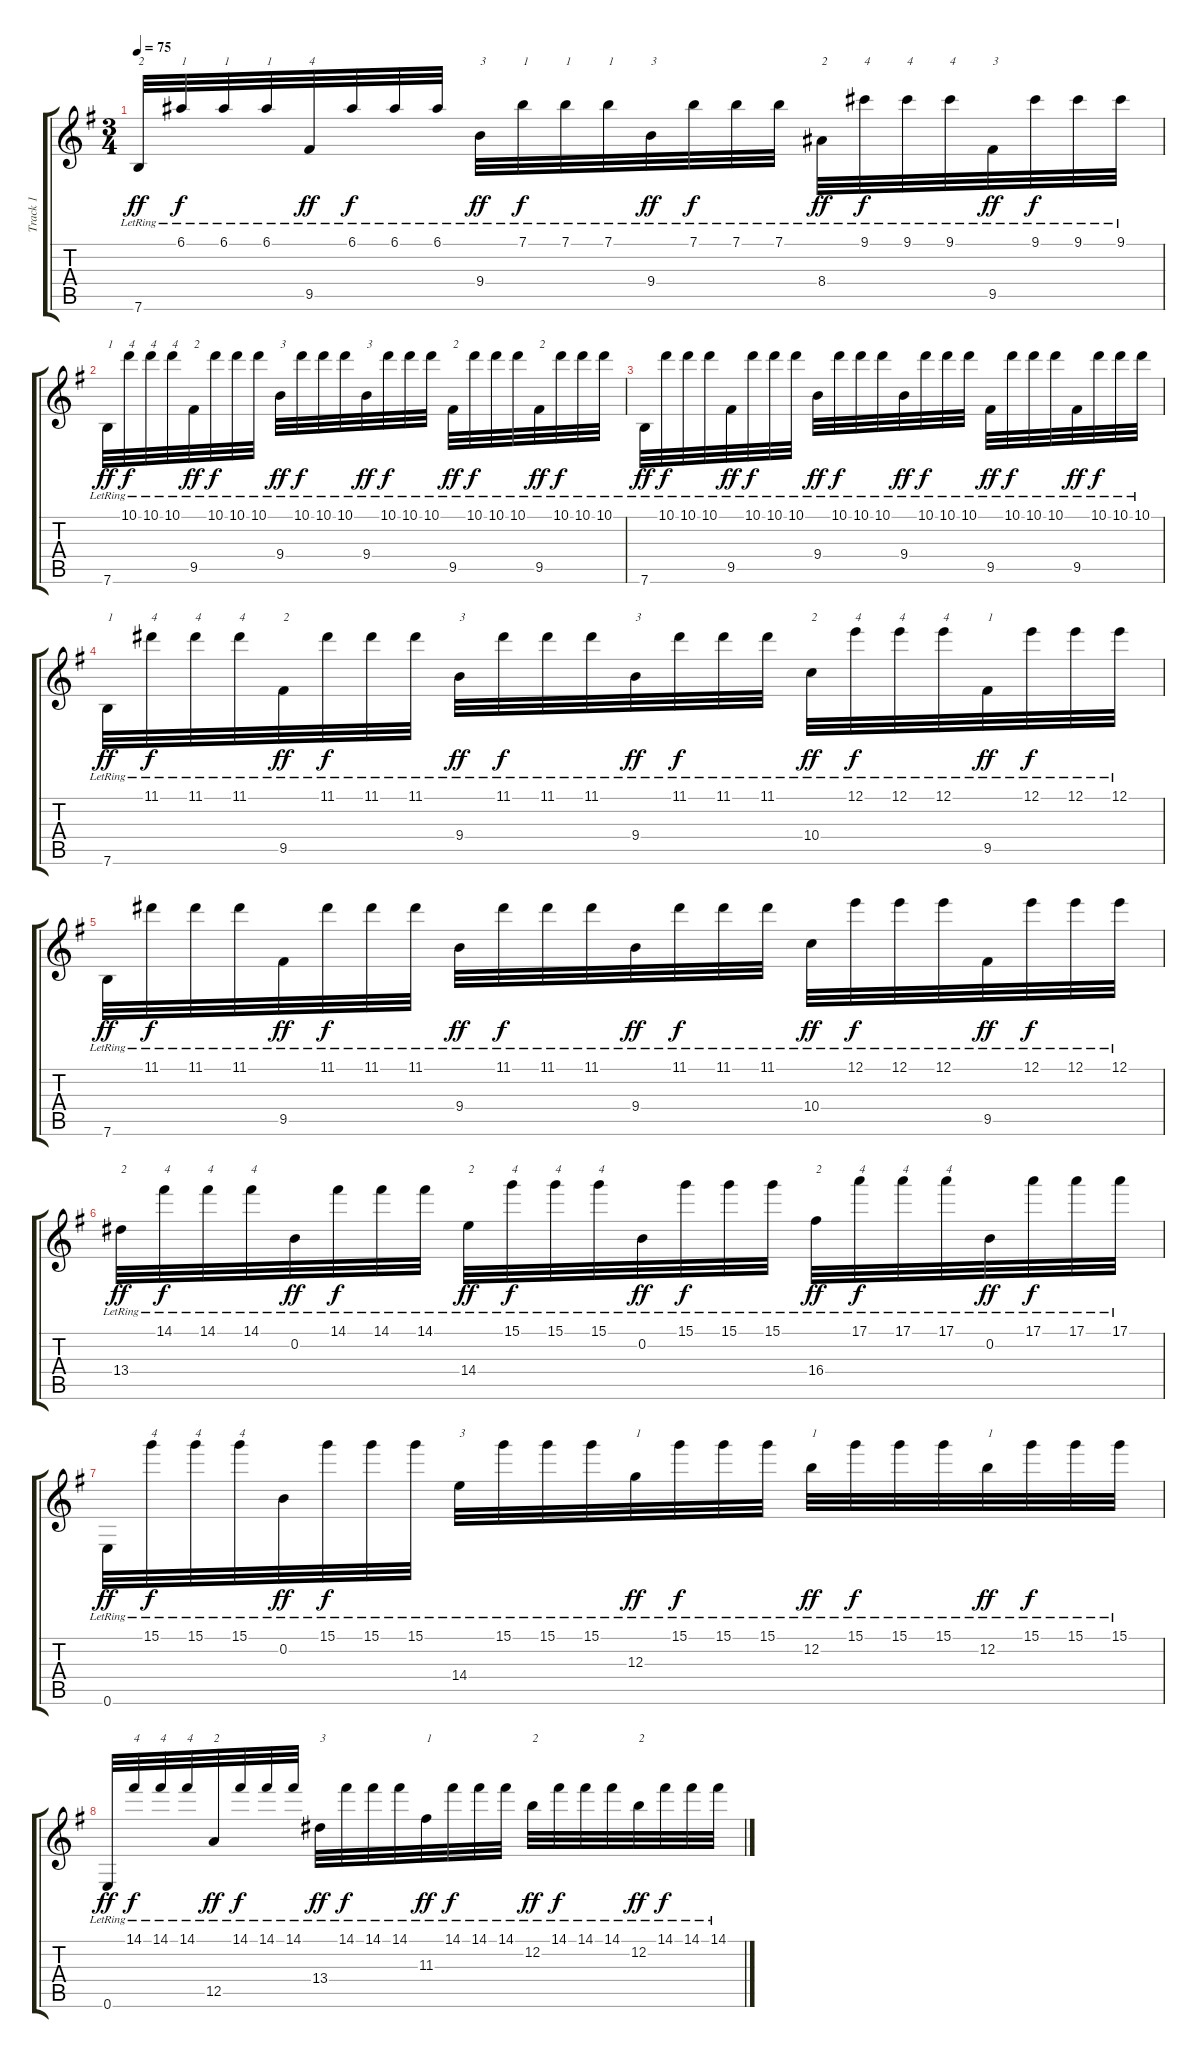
\track ("Track 1" "Track 1") {instrument acousticguitarnylon}
\staff {score tabs}
\tuning (E4 B3 G3 D3 A2 E2) {hide}
\ts (3 4)
\tempo 75
\clef g2
\ks g
7.6{lr}.32{txt "2" dy ff} 6.1{lr}.32{txt "1" dy f} 6.1{lr}.32{txt "1"} 6.1{lr}.32{txt "1"} 9.5{lr}.32{txt "4" dy ff} 6.1{lr}.32{dy f} 6.1{lr}.32 6.1{lr}.32 9.4{lr}.32{txt "3" dy ff} 7.1{lr}.32{txt "1" dy f} 7.1{lr}.32{txt "1"} 7.1{lr}.32{txt "1"} 9.4{lr}.32{txt "3" dy ff} 7.1{lr}.32{dy f} 7.1{lr}.32 7.1{lr}.32 8.4{lr}.32{txt "2" dy ff} 9.1{lr}.32{txt "4" dy f} 9.1{lr}.32{txt "4"} 9.1{lr}.32{txt "4"} 9.5{lr}.32{txt "3" dy ff} 9.1{lr}.32{dy f} 9.1{lr}.32 9.1{lr}.32 |
7.6{lr}.32{txt "1" dy ff} 10.1{lr}.32{txt "4" dy f} 10.1{lr}.32{txt "4"} 10.1{lr}.32{txt "4"} 9.5{lr}.32{txt "2" dy ff} 10.1{lr}.32{dy f} 10.1{lr}.32 10.1{lr}.32 9.4{lr}.32{txt "3" dy ff} 10.1{lr}.32{dy f} 10.1{lr}.32 10.1{lr}.32 9.4{lr}.32{txt "3" dy ff} 10.1{lr}.32{dy f} 10.1{lr}.32 10.1{lr}.32 9.5{lr}.32{txt "2" dy ff} 10.1{lr}.32{dy f} 10.1{lr}.32 10.1{lr}.32 9.5{lr}.32{txt "2" dy ff} 10.1{lr}.32{dy f} 10.1{lr}.32 10.1{lr}.32 |
7.6{lr}.32{dy ff} 10.1{lr}.32{dy f} 10.1{lr}.32 10.1{lr}.32 9.5{lr}.32{dy ff} 10.1{lr}.32{dy f} 10.1{lr}.32 10.1{lr}.32 9.4{lr}.32{dy ff} 10.1{lr}.32{dy f} 10.1{lr}.32 10.1{lr}.32 9.4{lr}.32{dy ff} 10.1{lr}.32{dy f} 10.1{lr}.32 10.1{lr}.32 9.5{lr}.32{dy ff} 10.1{lr}.32{dy f} 10.1{lr}.32 10.1{lr}.32 9.5{lr}.32{dy ff} 10.1{lr}.32{dy f} 10.1{lr}.32 10.1{lr}.32 |
7.6{lr}.32{txt "1" dy ff} 11.1{lr}.32{txt "4" dy f} 11.1{lr}.32{txt "4"} 11.1{lr}.32{txt "4"} 9.5{lr}.32{txt "2" dy ff} 11.1{lr}.32{dy f} 11.1{lr}.32 11.1{lr}.32 9.4{lr}.32{txt "3" dy ff} 11.1{lr}.32{dy f} 11.1{lr}.32 11.1{lr}.32 9.4{lr}.32{txt "3" dy ff} 11.1{lr}.32{dy f} 11.1{lr}.32 11.1{lr}.32 10.4{lr}.32{txt "2" dy ff} 12.1{lr}.32{txt "4" dy f} 12.1{lr}.32{txt "4"} 12.1{lr}.32{txt "4"} 9.5{lr}.32{txt "1" dy ff} 12.1{lr}.32{dy f} 12.1{lr}.32 12.1{lr}.32 |
7.6{lr}.32{dy ff} 11.1{lr}.32{dy f} 11.1{lr}.32 11.1{lr}.32 9.5{lr}.32{dy ff} 11.1{lr}.32{dy f} 11.1{lr}.32 11.1{lr}.32 9.4{lr}.32{dy ff} 11.1{lr}.32{dy f} 11.1{lr}.32 11.1{lr}.32 9.4{lr}.32{dy ff} 11.1{lr}.32{dy f} 11.1{lr}.32 11.1{lr}.32 10.4{lr}.32{dy ff} 12.1{lr}.32{dy f} 12.1{lr}.32 12.1{lr}.32 9.5{lr}.32{dy ff} 12.1{lr}.32{dy f} 12.1{lr}.32 12.1{lr}.32 |
13.4{lr}.32{txt "2" dy ff} 14.1{lr}.32{txt "4" dy f} 14.1{lr}.32{txt "4"} 14.1{lr}.32{txt "4"} 0.2{lr}.32{dy ff} 14.1{lr}.32{dy f} 14.1{lr}.32 14.1{lr}.32 14.4{lr}.32{txt "2" dy ff} 15.1{lr}.32{txt "4" dy f} 15.1{lr}.32{txt "4"} 15.1{lr}.32{txt "4"} 0.2{lr}.32{dy ff} 15.1{lr}.32{dy f} 15.1{lr}.32 15.1{lr}.32 16.4{lr}.32{txt "2" dy ff} 17.1{lr}.32{txt "4" dy f} 17.1{lr}.32{txt "4"} 17.1{lr}.32{txt "4"} 0.2{lr}.32{dy ff} 17.1{lr}.32{dy f} 17.1{lr}.32 17.1{lr}.32 |
0.6{lr}.32{dy ff} 15.1{lr}.32{txt "4" dy f} 15.1{lr}.32{txt "4"} 15.1{lr}.32{txt "4"} 0.2{lr}.32{dy ff} 15.1{lr}.32{dy f} 15.1{lr}.32 15.1{lr}.32 14.4{lr}.32{txt "3"} 15.1{lr}.32 15.1{lr}.32 15.1{lr}.32 12.3{lr}.32{txt "1" dy ff} 15.1{lr}.32{dy f} 15.1{lr}.32 15.1{lr}.32 12.2{lr}.32{txt "1" dy ff} 15.1{lr}.32{dy f} 15.1{lr}.32 15.1{lr}.32 12.2{lr}.32{txt "1" dy ff} 15.1{lr}.32{dy f} 15.1{lr}.32 15.1{lr}.32 |
0.6{lr}.32{dy ff} 14.1{lr}.32{txt "4" dy f} 14.1{lr}.32{txt "4"} 14.1{lr}.32{txt "4"} 12.5{lr}.32{txt "2" dy ff} 14.1{lr}.32{dy f} 14.1{lr}.32 14.1{lr}.32 13.4{lr}.32{txt "3" dy ff} 14.1{lr}.32{dy f} 14.1{lr}.32 14.1{lr}.32 11.3{lr}.32{txt "1" dy ff} 14.1{lr}.32{dy f} 14.1{lr}.32 14.1{lr}.32 12.2{lr}.32{txt "2" dy ff} 14.1{lr}.32{dy f} 14.1{lr}.32 14.1{lr}.32 12.2{lr}.32{txt "2" dy ff} 14.1{lr}.32{dy f} 14.1{lr}.32 14.1{lr}.32
